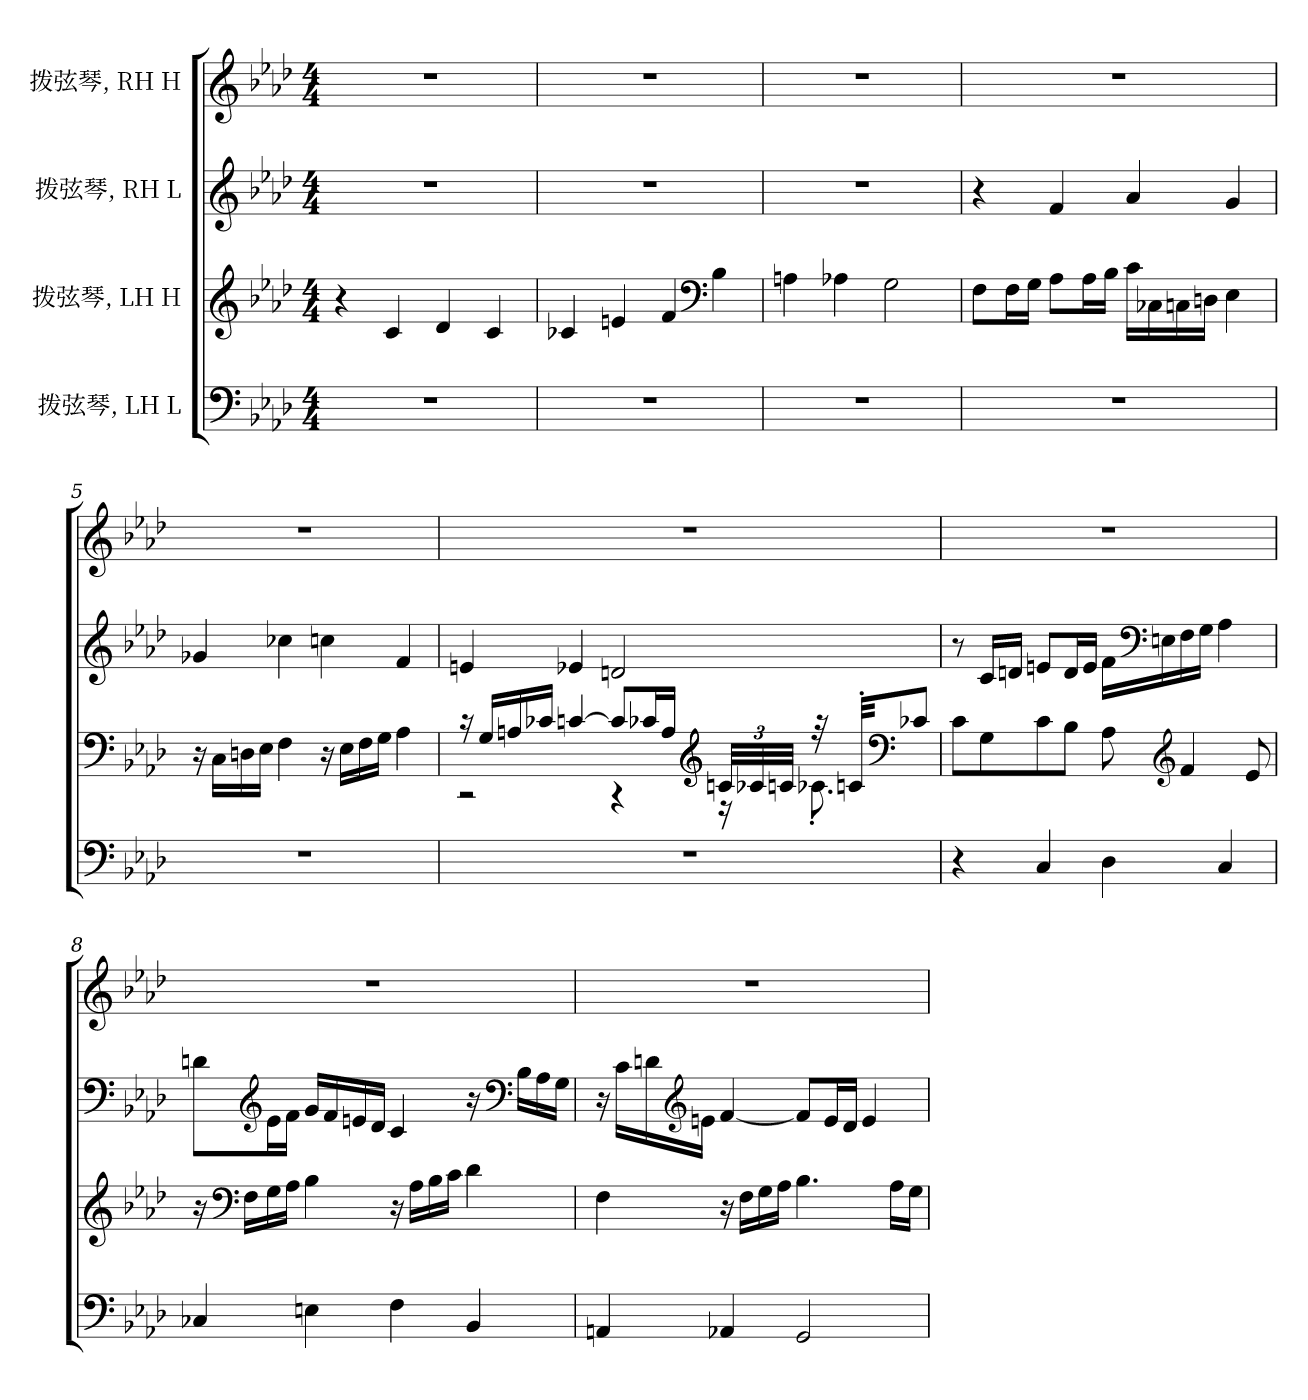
**kern	**kern	**kern	**kern
*part4	*part3	*part2	*part1
*staff4	*staff3	*staff2	*staff1
*I"拨弦琴, LH L	*I"拨弦琴, LH H	*I"拨弦琴, RH L	*I"拨弦琴, RH H
*clefF4	*clefG2	*clefG2	*clefG2
*k[b-e-a-d-]	*k[b-e-a-d-]	*k[b-e-a-d-]	*k[b-e-a-d-]
*M4/4	*M4/4	*M4/4	*M4/4
*MM91	*MM91	*MM91	*MM91
=1	=1	=1	=1
1r	4r	1r	1r
.	4c/	.	.
.	4d-/	.	.
.	4c/	.	.
=2	=2	=2	=2
1r	4c-X/	1r	1r
.	4en/	.	.
.	4f/	.	.
*	*clefF4	*	*
.	4B-\	.	.
=3	=3	=3	=3
1r	4An\	1r	1r
.	4A-X\	.	.
.	2G\	.	.
=4	=4	=4	=4
1r	8F\L	4r	1r
.	16F\L	.	.
.	16G\JJ	.	.
.	8A-\L	4f/	.
.	16A-\L	.	.
.	16B-\JJ	.	.
.	16c\LL	4a-/	.
.	16C-X\	.	.
.	16Cn\	.	.
.	16Dn\JJ	.	.
.	4E-\	4g/	.
!!LO:LB:g=z
=5	=5	=5	=5
1r	16r	4g-X/	1r
.	16C\LL	.	.
.	16Dn\	.	.
.	16E-\JJ	.	.
.	4F\	4cc-X\	.
.	16r	4ccn\	.
.	16E-\LL	.	.
.	16F\	.	.
.	16G\JJ	.	.
.	4A-\	4f/	.
=6	=6	=6	=6
*	*^	*	*
1r	16r	2r	4en/	1r
.	16G/LL	.	.	.
.	16An/	.	.	.
.	16c-X/JJ	.	.	.
.	[4cn/	.	4e-X/	.
.	8c/L]	4r	2dn/	.
.	16c-X/L	.	.	.
.	16A/JJ	.	.	.
*	*clefG2	*	*	*
*	*Xbrackettup	*	*	*
.	48cn/LLL	16r	.	.
.	48c-X/	.	.	.
.	48cn/JJJ	.	.	.
.	32r	8.c-X'\	.	.
.	32cn'/KKL	.	.	.
*	*clefF4	*	*	*
.	8c-X/J	.	.	.
*	*v	*v	*	*
!!LO:LB:g=z
=7	=7	=7	=7
4r	8c\L	8r	1r
.	8G\	16c/LL	.
.	.	16dn/JJ	.
4C/	8c\	8en/L	.
.	8B-\J	16d/L	.
.	.	16e/JJ	.
4D-\	8A-\	16f\LL	.
*	*	*clefF4	*
.	.	16En\	.
*	*clefG2	*	*
.	4f/	16F\	.
.	.	16G\JJ	.
4C/	.	4A-\	.
.	8e-/	.	.
=8	=8	=8	=8
4C-X/	16r	8dn\L	1r
*	*clefF4	*	*
.	16F\LL	.	.
*	*	*clefG2	*
.	16G\	16e-\L	.
.	16A-\JJ	16f\JJ	.
4En\	4B-\	16g/LL	.
.	.	16f/	.
.	.	16en/	.
.	.	16d/JJ	.
4F\	16r	4c/	.
.	16A-\LL	.	.
.	16B-\	.	.
.	16c\JJ	.	.
4BB-/	4d-\	16r	.
*	*	*clefF4	*
.	.	16B-\LL	.
.	.	16A-\	.
.	.	16G\JJ	.
!!LO:PB:g=z
=9	=9	=9	=9
4AAn/	4F\	16r	1r
.	.	16c\LL	.
.	.	16dn\	.
*	*	*clefG2	*
.	.	16en\JJ	.
4AA-X/	16r	[4f/	.
.	16F\LL	.	.
.	16G\	.	.
.	16A-\JJ	.	.
2GG/	4.B-\	8f/L]	.
.	.	16e/L	.
.	.	16d/JJ	.
.	.	4e/	.
.	16A-\LL	.	.
.	16G\JJ	.	.
=	=	=	=
*-	*-	*-	*-
